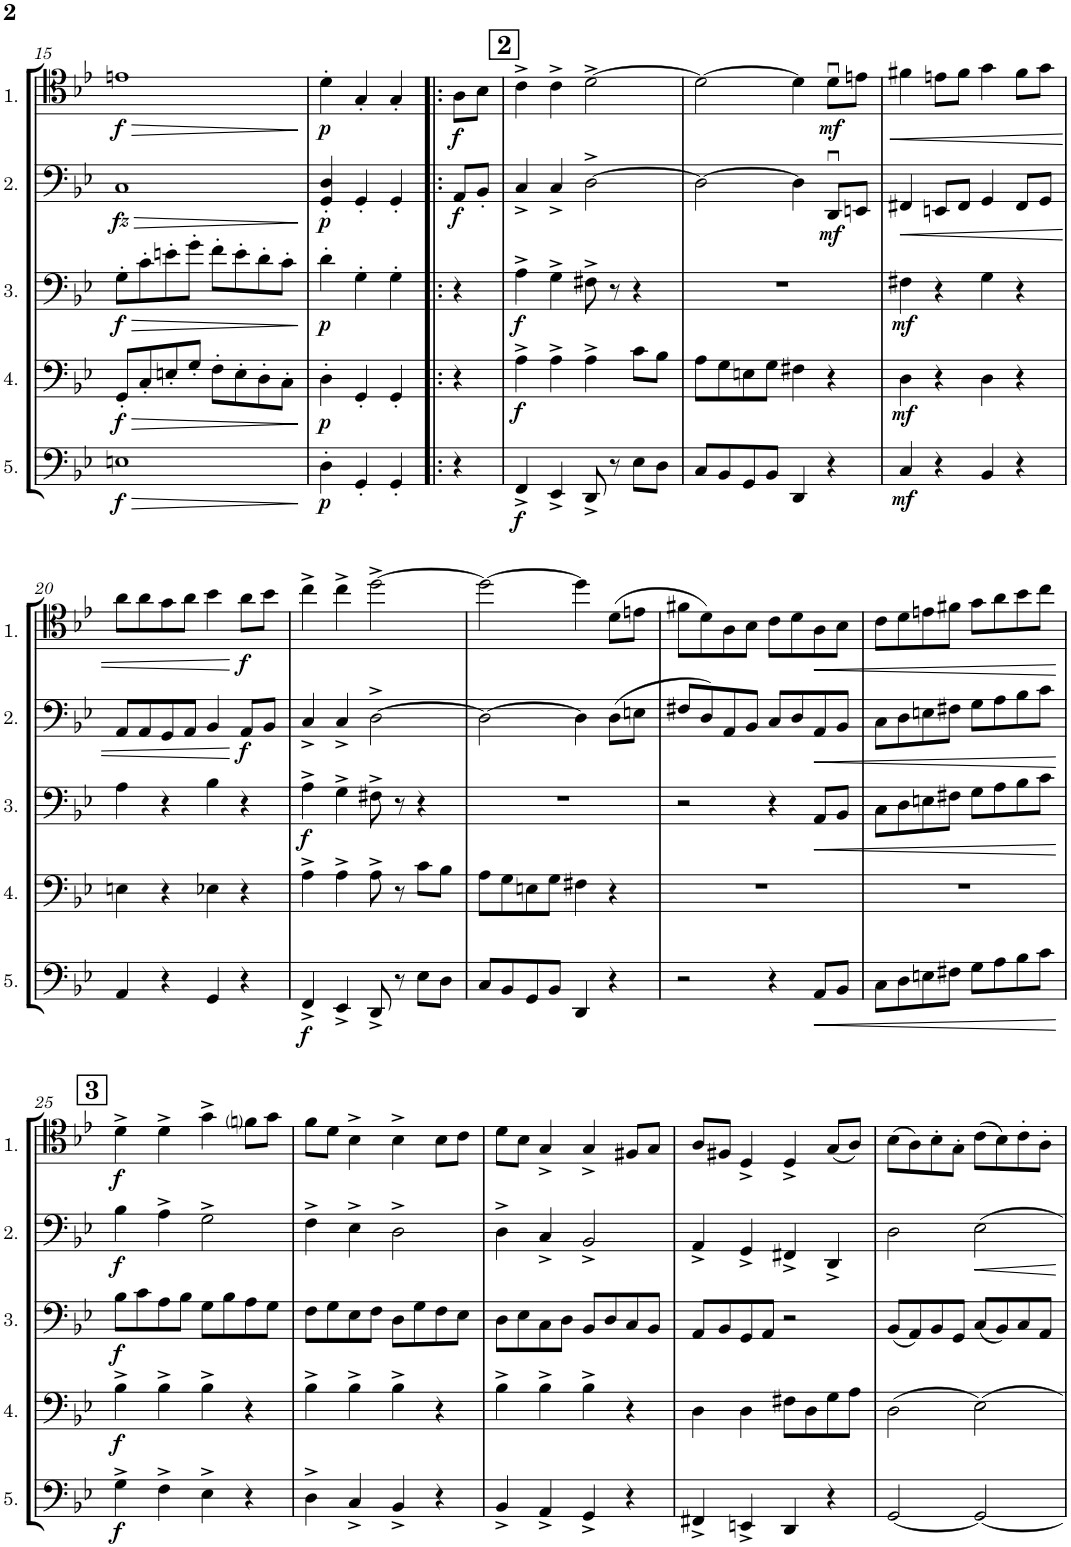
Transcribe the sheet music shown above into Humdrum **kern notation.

**kern	**dynam	**kern	**dynam	**kern	**dynam	**kern	**dynam	**kern	**dynam
*part5	*part5	*part4	*part4	*part3	*part3	*part2	*part2	*part1	*part1
*staff5	*staff5	*staff4	*staff4	*staff3	*staff3	*staff2	*staff2	*staff1	*staff1
*I"Cello 5	*	*I"Cello 4	*	*I"Cello 3	*	*I"Cello 2	*	*I"Cello 1	*
!!LO:PB:g=z
*clefF4	*	*clefF4	*	*clefF4	*	*clefF4	*	*clefC4	*
*k[b-e-]	*	*k[b-e-]	*	*k[b-e-]	*	*k[b-e-]	*	*k[b-e-]	*
*M2/2	*	*M2/2	*	*M2/2	*	*M2/2	*	*M2/2	*
*met(c|)	*	*met(c|)	*	*met(c|)	*	*met(c|)	*	*met(c|)	*
=15	=15	=15	=15	=15	=15	=15	=15	=15	=15
!	!LO:HP:b	!	!LO:HP:b	!	!LO:HP:b	!	!LO:HP:b	!	!LO:HP:b
!	!LO:DY:n=1:b	!	!LO:DY:n=1:b	!	!LO:DY:n=1:b	!	!LO:DY:n=1:b	!	!LO:DY:n=1:b
1En	> f	8GG'/L	> f	8G'\L	> f	1C	> fz	1en	> f
.	.	8C'/	.	8c'\	.	.	.	.	.
.	.	8En'/	.	8en'\	.	.	.	.	.
.	.	8G'/J	.	8g'\J	.	.	.	.	.
.	.	8F'\L	.	8f'\L	.	.	.	.	.
.	.	8E'\	.	8e'\	.	.	.	.	.
.	.	8D'\	.	8d'\	.	.	.	.	.
.	.	8C'\J	.	8c'\J	.	.	.	.	.
.	]	.	]	.	]	.	]	.	]
=16	=16	=16	=16	=16	=16	=16	=16	=16	=16
!	!LO:DY:b	!	!LO:DY:b	!	!LO:DY:b	!	!LO:DY:b	!	!LO:DY:b
4D'\	p	4D'\	p	4d'\	p	4GG/' 4D/'	p	4d'\	p
4GG'/	.	4GG'/	.	4G'\	.	4GG'/	.	4G'/	.
4GG'/	.	4GG'/	.	4G'\	.	4GG'/	.	4G'/	.
=16X1!|:	=16X1!|:	=16X1!|:	=16X1!|:	=16X1!|:	=16X1!|:	=16X1!|:	=16X1!|:	=16X1!|:	=16X1!|:
!	!	!	!	!	!	!	!LO:DY:b	!	!LO:DY:b
4r	.	4r	.	4r	.	8AA/L	f	8A\L	f
.	.	.	.	.	.	8BB-'/J	.	8B-\J	.
!!LO:REH:place=s1:a:B:cj:fs=14:t=2
=17	=17	=17	=17	=17	=17	=17	=17	=17	=17
!	!LO:DY:b	!	!LO:DY:b	!	!LO:DY:b	!	!	!	!
4FF^/	f	4A^\	f	4A^\	f	4C^/	.	4c^\	.
4EE-^/	.	4A^\	.	4G^\	.	4C^/	.	4c^\	.
8DD^/	.	4A^\	.	8F#X^\	.	[2D^\	.	[2d^\	.
8r	.	.	.	8r	.	.	.	.	.
8E-\L	.	8c\L	.	4r	.	.	.	.	.
8D\J	.	8B-\J	.	.	.	.	.	.	.
=18	=18	=18	=18	=18	=18	=18	=18	=18	=18
8C/L	.	8A\L	.	1r	.	2D\_	.	2d\_	.
8BB-/	.	8G\	.	.	.	.	.	.	.
8GG/	.	8En\	.	.	.	.	.	.	.
8BB-/J	.	8G\J	.	.	.	.	.	.	.
4DD/	.	4F#X\	.	.	.	4D\]	.	4d\]	.
!	!	!	!	!	!	!	!LO:DY:b	!	!LO:DY:b
4r	.	4r	.	.	.	8DDu/L	mf	8du\L	mf
.	.	.	.	.	.	8EEn/J	.	8en\J	.
=19	=19	=19	=19	=19	=19	=19	=19	=19	=19
!	!LO:DY:b	!	!LO:DY:b	!	!LO:DY:b	!	!LO:HP:b	!	!LO:HP:b
4C/	mf	4D\	mf	4F#X\	mf	4FF#X/	<	4f#X\	<
4r	.	4r	.	4r	.	8EEn/L	.	8en\L	.
.	.	.	.	.	.	8FF#/J	.	8f#\J	.
4BB-/	.	4D\	.	4G\	.	4GG/	.	4g\	.
4r	.	4r	.	4r	.	8FF#/L	.	8f#\L	.
.	.	.	.	.	.	8GG/J	.	8g\J	.
!!LO:LB:g=z
=20	=20	=20	=20	=20	=20	=20	=20	=20	=20
4AA/	.	4En\	.	4A\	.	8AA/L	.	8a\L	.
.	.	.	.	.	.	8AA/	.	8a\	.
4r	.	4r	.	4r	.	8GG/	.	8g\	.
.	.	.	.	.	.	8AA/J	.	8a\J	.
4GG/	.	4E-X\	.	4B-\	.	4BB-/	.	4b-\	.
!	!	!	!	!	!	!	!LO:DY:n=1:b	!	!LO:DY:n=1:b
4r	.	4r	.	4r	.	8AA/L	[ f	8a\L	[ f
.	.	.	.	.	.	8BB-/J	.	8b-\J	.
=21	=21	=21	=21	=21	=21	=21	=21	=21	=21
!	!LO:DY:b	!	!	!	!LO:DY:b	!	!	!	!
4FF^/	f	4A^\	.	4A^\	f	4C^/	.	4cc^\	.
4EE-^/	.	4A^\	.	4G^\	.	4C^/	.	4cc^\	.
8DD^/	.	8A^\	.	8F#X^\	.	[2D^\	.	[2dd^\	.
8r	.	8r	.	8r	.	.	.	.	.
8E-\L	.	8c\L	.	4r	.	.	.	.	.
8D\J	.	8B-\J	.	.	.	.	.	.	.
=22	=22	=22	=22	=22	=22	=22	=22	=22	=22
8C/L	.	8A\L	.	1r	.	2D\_	.	2dd\_	.
8BB-/	.	8G\	.	.	.	.	.	.	.
8GG/	.	8En\	.	.	.	.	.	.	.
8BB-/J	.	8G\J	.	.	.	.	.	.	.
4DD/	.	4F#X\	.	.	.	4D\]	.	4dd\]	.
4r	.	4r	.	.	.	(8D\L	.	(8d\L	.
.	.	.	.	.	.	8En\J	.	8en\J	.
=23	=23	=23	=23	=23	=23	=23	=23	=23	=23
2r	.	1r	.	2r	.	8F#X/L	.	8f#X\L	.
.	.	.	.	.	.	8D/)	.	8d\)	.
.	.	.	.	.	.	8AA/	.	8A\	.
.	.	.	.	.	.	8BB-/J	.	8B-\J	.
4r	.	.	.	4r	.	8C/L	.	8c\L	.
.	.	.	.	.	.	8D/	.	8d\	.
!	!LO:HP:b	!	!	!	!LO:HP:b	!	!LO:HP:b	!	!LO:HP:b
8AA/L	<	.	.	8AA/L	<	8AA/	<	8A\	<
8BB-/J	.	.	.	8BB-/J	.	8BB-/J	.	8B-\J	.
=24	=24	=24	=24	=24	=24	=24	=24	=24	=24
8C\L	.	1r	.	8C\L	.	8C\L	.	8c\L	.
8D\	.	.	.	8D\	.	8D\	.	8d\	.
8En\	.	.	.	8En\	.	8En\	.	8en\	.
8F#X\J	.	.	.	8F#X\J	.	8F#X\J	.	8f#X\J	.
8G\L	.	.	.	8G\L	.	8G\L	.	8g\L	.
8A\	.	.	.	8A\	.	8A\	.	8a\	.
8B-\	.	.	.	8B-\	.	8B-\	.	8b-\	.
8c\J	.	.	.	8c\J	.	8c\J	.	8cc\J	.
.	[	.	.	.	[	.	[	.	[
!!LO:LB:g=z
!!LO:REH:place=s1:a:B:cj:fs=14:t=3
=25	=25	=25	=25	=25	=25	=25	=25	=25	=25
!	!LO:DY:b	!	!LO:DY:b	!	!LO:DY:b	!	!LO:DY:b	!	!LO:DY:b
4G^\	f	4B-^\	f	8B-\L	f	4B-\	f	4d^\	f
.	.	.	.	8c\	.	.	.	.	.
4F^\	.	4B-^\	.	8A\	.	4A^\	.	4d^\	.
.	.	.	.	8B-\J	.	.	.	.	.
4E-^\	.	4B-^\	.	8G\L	.	2G^\	.	4g^\	.
.	.	.	.	8B-\	.	.	.	.	.
4r	.	4r	.	8A\	.	.	.	8fni\L	.
.	.	.	.	8G\J	.	.	.	8g\J	.
=26	=26	=26	=26	=26	=26	=26	=26	=26	=26
4D^\	.	4B-^\	.	8F\L	.	4F^\	.	8f\L	.
.	.	.	.	8G\	.	.	.	8d\J	.
4C^/	.	4B-^\	.	8E-\	.	4E-^\	.	4B-^\	.
.	.	.	.	8F\J	.	.	.	.	.
4BB-^/	.	4B-^\	.	8D\L	.	2D^\	.	4B-^\	.
.	.	.	.	8G\	.	.	.	.	.
4r	.	4r	.	8F\	.	.	.	8B-\L	.
.	.	.	.	8E-\J	.	.	.	8c\J	.
=27	=27	=27	=27	=27	=27	=27	=27	=27	=27
4BB-^/	.	4B-^\	.	8D\L	.	4D^\	.	8d\L	.
.	.	.	.	8E-\	.	.	.	8B-\J	.
4AA^/	.	4B-^\	.	8C\	.	4C^/	.	4G^/	.
.	.	.	.	8D\J	.	.	.	.	.
4GG^/	.	4B-^\	.	8BB-/L	.	2BB-^/	.	4G^/	.
.	.	.	.	8D/	.	.	.	.	.
4r	.	4r	.	8C/	.	.	.	8F#X/L	.
.	.	.	.	8BB-/J	.	.	.	8G/J	.
=28	=28	=28	=28	=28	=28	=28	=28	=28	=28
4FF#X^/	.	4D\	.	8AA/L	.	4AA^/	.	8A/L	.
.	.	.	.	8BB-/	.	.	.	8F#X/J	.
4EEn^/	.	4D\	.	8GG/	.	4GG^/	.	4D^/	.
.	.	.	.	8AA/J	.	.	.	.	.
4DD/	.	8F#X\L	.	2r	.	4FF#X^/	.	4D^/	.
.	.	8D\	.	.	.	.	.	.	.
4r	.	8G\	.	.	.	4DD^/	.	(8G/L	.
.	.	8A\J	.	.	.	.	.	8A/J)	.
=29	=29	=29	=29	=29	=29	=29	=29	=29	=29
[2GG/	.	(2D\	.	(8BB-/L	.	2D\	.	(8B-\L	.
.	.	.	.	8AA/)	.	.	.	8A\)	.
.	.	.	.	8BB-/	.	.	.	8B-'\	.
.	.	.	.	8GG/J	.	.	.	8G'\J	.
!	!	!	!	!	!	!	!LO:HP:b	!	!
2GG/_	.	2E-\)	.	(8C/L	.	2E-\	<	(8c\L	.
.	.	.	.	8BB-/)	.	.	.	8B-\)	.
.	.	.	.	8C/	.	.	.	8c'\	.
.	.	.	.	8AA/J	.	.	.	8A'\J	.
.	.	.	.	.	.	.	[	.	.
=	=	=	=	=	=	=	=	=	=
*-	*-	*-	*-	*-	*-	*-	*-	*-	*-
